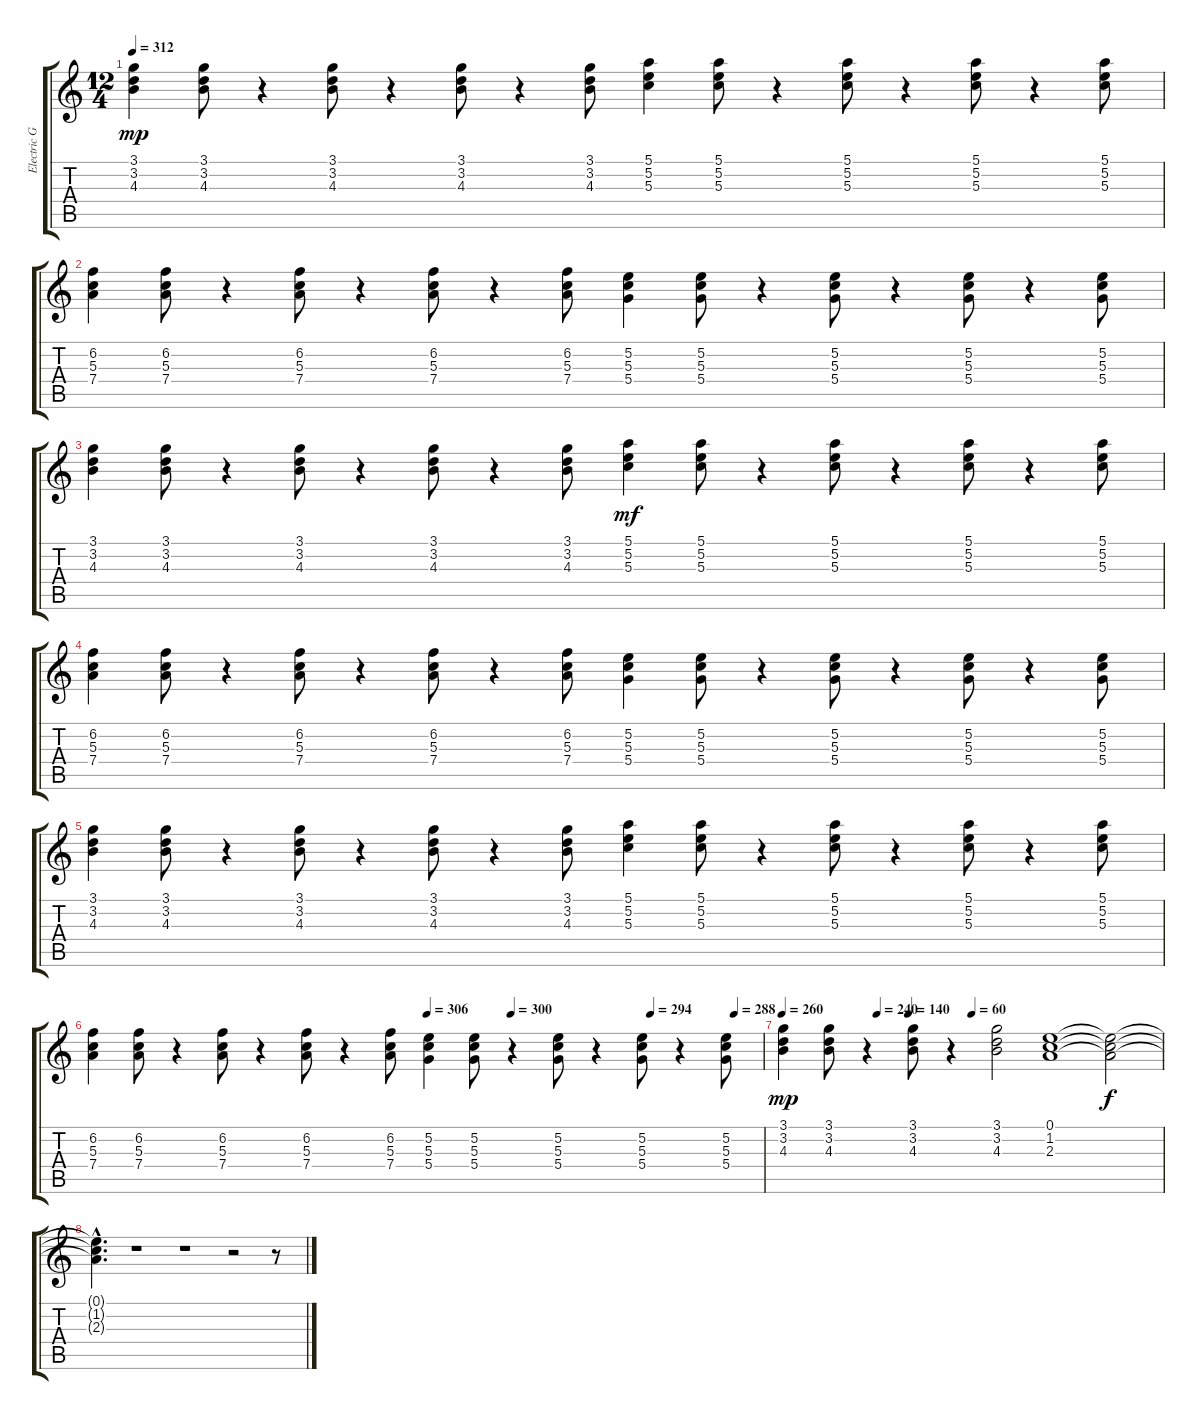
\track ("Electric Guitar" "Electric G") {instrument electricguitarmuted}
\staff {score tabs}
\tuning (E4 B3 G3 D3 A2 E2) {hide}
\ts (12 4)
\tempo 312
\clef g2
\ks c
(3.1 3.2 4.3).4{dy mp} (3.1 3.2 4.3).8 r.4 (3.1 3.2 4.3).8 r.4 (3.1 3.2 4.3).8 r.4 (3.1 3.2 4.3).8 (5.1 5.2 5.3).4 (5.1 5.2 5.3).8 r.4 (5.1 5.2 5.3).8 r.4 (5.1 5.2 5.3).8 r.4 (5.1 5.2 5.3).8 |
(6.2 5.3 7.4).4 (6.2 5.3 7.4).8 r.4 (6.2 5.3 7.4).8 r.4 (6.2 5.3 7.4).8 r.4 (6.2 5.3 7.4).8 (5.2 5.3 5.4).4 (5.2 5.3 5.4).8 r.4 (5.2 5.3 5.4).8 r.4 (5.2 5.3 5.4).8 r.4 (5.2 5.3 5.4).8 |
(3.1 3.2 4.3).4 (3.1 3.2 4.3).8 r.4 (3.1 3.2 4.3).8 r.4 (3.1 3.2 4.3).8 r.4 (3.1 3.2 4.3).8 (5.1 5.2 5.3).4{dy mf} (5.1 5.2 5.3).8 r.4 (5.1 5.2 5.3).8 r.4 (5.1 5.2 5.3).8 r.4 (5.1 5.2 5.3).8 |
(6.2 5.3 7.4).4 (6.2 5.3 7.4).8 r.4 (6.2 5.3 7.4).8 r.4 (6.2 5.3 7.4).8 r.4 (6.2 5.3 7.4).8 (5.2 5.3 5.4).4 (5.2 5.3 5.4).8 r.4 (5.2 5.3 5.4).8 r.4 (5.2 5.3 5.4).8 r.4 (5.2 5.3 5.4).8 |
(3.1 3.2 4.3).4 (3.1 3.2 4.3).8 r.4 (3.1 3.2 4.3).8 r.4 (3.1 3.2 4.3).8 r.4 (3.1 3.2 4.3).8 (5.1 5.2 5.3).4 (5.1 5.2 5.3).8 r.4 (5.1 5.2 5.3).8 r.4 (5.1 5.2 5.3).8 r.4 (5.1 5.2 5.3).8 |
\tempo (306 0.5)
\tempo (300 0.625)
\tempo (294 0.8333333333333334)
\tempo (288 0.9583333333333334)
(6.2 5.3 7.4).4 (6.2 5.3 7.4).8 r.4 (6.2 5.3 7.4).8 r.4 (6.2 5.3 7.4).8 r.4 (6.2 5.3 7.4).8 (5.2 5.3 5.4).4 (5.2 5.3 5.4).8 r.4 (5.2 5.3 5.4).8 r.4 (5.2 5.3 5.4).8 r.4 (5.2 5.3 5.4).8 |
\tempo 260
\tempo (240 0.25)
\tempo (140 0.3333333333333333)
\tempo (60 0.5)
(3.1 3.2 4.3).4{dy mp} (3.1 3.2 4.3).8 r.4 (3.1 3.2 4.3).8 r.4 (3.1 3.2 4.3).2 (0.1 1.2 2.3).1 (0.1{t} 1.2{t} 2.3{t}).2{dy f} |
(0.1{hac t} 1.2{hac t} 2.3{hac t}).4{d} r.1 r.1 r.2 r.8
